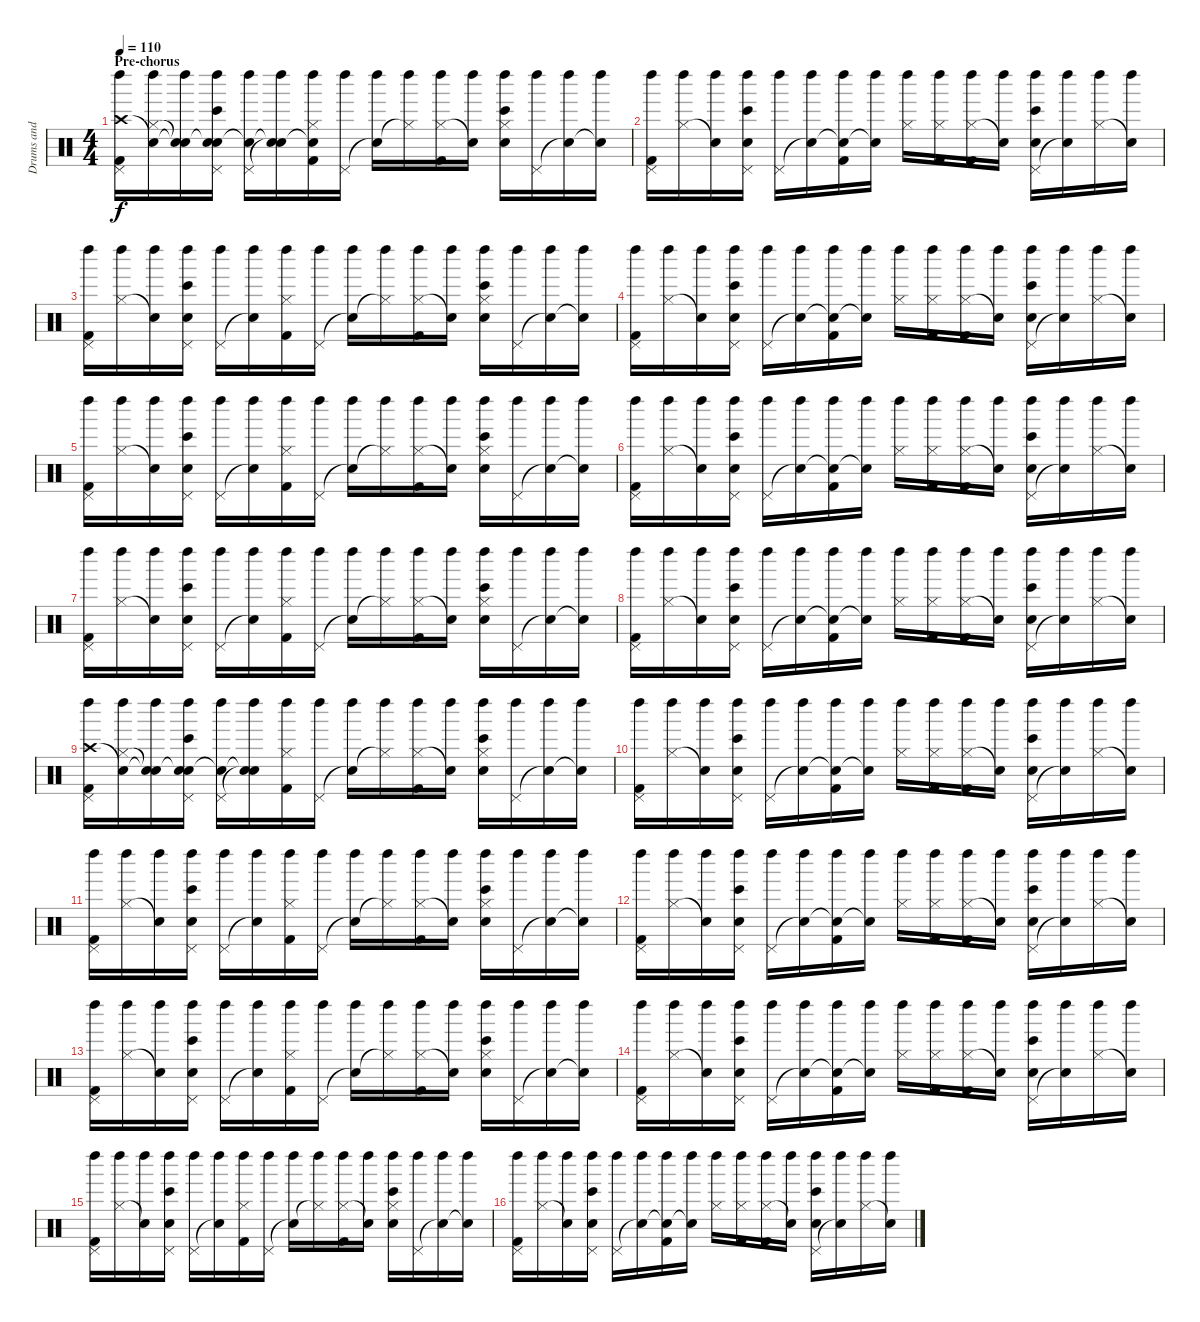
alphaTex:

\track ("Drums and sampler(Rob Bourdon and Joe)" "Drums and ") {instrument percussion}
\staff {score}
\articulation defaults
\ts (4 4)
\section ("" "Pre-chorus")
\tempo 110
\clef neutral
\ks c
("Crash high (hit)" "Left Maraca (hit)" "Pedal Hi-Hat (hit)" "Kick (hit) 2").16{dy f} ("Snare (hit)"{t} "Left Maraca (hit)" "Hi-Hat (closed)").16 ("Snare (hit)"{t} "Left Maraca (hit)" "Snare (hit)"{t}).16 ("Snare (hit)"{t} "Left Maraca (hit)" "Pedal Hi-Hat (hit)" "Bongo High (hit)" "Electric Snare (hit)").16 ("Snare (hit)"{t} "Left Maraca (hit)" "Pedal Hi-Hat (hit)").16 ("Snare (hit)"{t} "Left Maraca (hit)" "Snare (hit)"{t}).16 ("Snare (hit)"{t} "Left Maraca (hit)" "Hi-Hat (closed)" "Kick (hit) 2").16 ("Left Maraca (hit)" "Pedal Hi-Hat (hit)").16 ("Left Maraca (hit)" "Snare (hit)"{t}).16 ("Left Maraca (hit)" "Hi-Hat (closed)"{t}).16 ("Left Maraca (hit)" "Hi-Hat (closed)" "Kick (hit) 2").16 ("Left Maraca (hit)" "Snare (hit)"{t}).16 ("Left Maraca (hit)" "Hi-Hat (closed)" "Bongo High (hit)" "Electric Snare (hit)").16 ("Left Maraca (hit)" "Pedal Hi-Hat (hit)").16 ("Left Maraca (hit)" "Snare (hit)"{t}).16 ("Left Maraca (hit)" "Snare (hit)"{t}).16 |
("Left Maraca (hit)" "Pedal Hi-Hat (hit)" "Kick (hit) 2").16 ("Left Maraca (hit)" "Hi-Hat (closed)").16 ("Left Maraca (hit)" "Snare (hit)"{t}).16 ("Left Maraca (hit)" "Pedal Hi-Hat (hit)" "Bongo High (hit)" "Electric Snare (hit)").16 ("Left Maraca (hit)" "Pedal Hi-Hat (hit)").16 ("Left Maraca (hit)" "Snare (hit)"{t}).16 ("Left Maraca (hit)" "Snare (hit)"{t} "Kick (hit) 2").16 ("Left Maraca (hit)" "Snare (hit)"{t}).16 ("Left Maraca (hit)" "Hi-Hat (closed)").16 ("Left Maraca (hit)" "Hi-Hat (closed)" "Kick (hit) 2").16 ("Left Maraca (hit)" "Hi-Hat (closed)" "Kick (hit) 2").16 ("Left Maraca (hit)" "Snare (hit)"{t}).16 ("Left Maraca (hit)" "Pedal Hi-Hat (hit)" "Bongo High (hit)" "Electric Snare (hit)").16 ("Left Maraca (hit)" "Snare (hit)"{t}).16 ("Left Maraca (hit)" "Hi-Hat (closed)").16 ("Left Maraca (hit)" "Snare (hit)"{t}).16 |
("Left Maraca (hit)" "Pedal Hi-Hat (hit)" "Kick (hit) 2").16 ("Left Maraca (hit)" "Hi-Hat (closed)").16 ("Left Maraca (hit)" "Snare (hit)"{t}).16 ("Left Maraca (hit)" "Pedal Hi-Hat (hit)" "Bongo High (hit)" "Electric Snare (hit)").16 ("Left Maraca (hit)" "Pedal Hi-Hat (hit)").16 ("Left Maraca (hit)" "Snare (hit)"{t}).16 ("Left Maraca (hit)" "Hi-Hat (closed)" "Kick (hit) 2").16 ("Left Maraca (hit)" "Pedal Hi-Hat (hit)").16 ("Left Maraca (hit)" "Snare (hit)"{t}).16 ("Left Maraca (hit)" "Hi-Hat (closed)"{t}).16 ("Left Maraca (hit)" "Hi-Hat (closed)" "Kick (hit) 2").16 ("Left Maraca (hit)" "Snare (hit)"{t}).16 ("Left Maraca (hit)" "Hi-Hat (closed)" "Bongo High (hit)" "Electric Snare (hit)").16 ("Left Maraca (hit)" "Pedal Hi-Hat (hit)").16 ("Left Maraca (hit)" "Snare (hit)"{t}).16 ("Left Maraca (hit)" "Snare (hit)"{t}).16 |
("Left Maraca (hit)" "Pedal Hi-Hat (hit)" "Kick (hit) 2").16 ("Left Maraca (hit)" "Hi-Hat (closed)").16 ("Left Maraca (hit)" "Snare (hit)"{t}).16 ("Left Maraca (hit)" "Pedal Hi-Hat (hit)" "Bongo High (hit)" "Electric Snare (hit)").16 ("Left Maraca (hit)" "Pedal Hi-Hat (hit)").16 ("Left Maraca (hit)" "Snare (hit)"{t}).16 ("Left Maraca (hit)" "Snare (hit)"{t} "Kick (hit) 2").16 ("Left Maraca (hit)" "Snare (hit)"{t}).16 ("Left Maraca (hit)" "Hi-Hat (closed)").16 ("Left Maraca (hit)" "Hi-Hat (closed)" "Kick (hit) 2").16 ("Left Maraca (hit)" "Hi-Hat (closed)" "Kick (hit) 2").16 ("Left Maraca (hit)" "Snare (hit)"{t}).16 ("Left Maraca (hit)" "Pedal Hi-Hat (hit)" "Bongo High (hit)" "Electric Snare (hit)").16 ("Left Maraca (hit)" "Snare (hit)"{t}).16 ("Left Maraca (hit)" "Hi-Hat (closed)").16 ("Left Maraca (hit)" "Snare (hit)"{t}).16 |
("Left Maraca (hit)" "Pedal Hi-Hat (hit)" "Kick (hit) 2").16 ("Left Maraca (hit)" "Hi-Hat (closed)").16 ("Left Maraca (hit)" "Snare (hit)"{t}).16 ("Left Maraca (hit)" "Pedal Hi-Hat (hit)" "Bongo High (hit)" "Electric Snare (hit)").16 ("Left Maraca (hit)" "Pedal Hi-Hat (hit)").16 ("Left Maraca (hit)" "Snare (hit)"{t}).16 ("Left Maraca (hit)" "Hi-Hat (closed)" "Kick (hit) 2").16 ("Left Maraca (hit)" "Pedal Hi-Hat (hit)").16 ("Left Maraca (hit)" "Snare (hit)"{t}).16 ("Left Maraca (hit)" "Hi-Hat (closed)"{t}).16 ("Left Maraca (hit)" "Hi-Hat (closed)" "Kick (hit) 2").16 ("Left Maraca (hit)" "Snare (hit)"{t}).16 ("Left Maraca (hit)" "Hi-Hat (closed)" "Bongo High (hit)" "Electric Snare (hit)").16 ("Left Maraca (hit)" "Pedal Hi-Hat (hit)").16 ("Left Maraca (hit)" "Snare (hit)"{t}).16 ("Left Maraca (hit)" "Snare (hit)"{t}).16 |
("Left Maraca (hit)" "Pedal Hi-Hat (hit)" "Kick (hit) 2").16 ("Left Maraca (hit)" "Hi-Hat (closed)").16 ("Left Maraca (hit)" "Snare (hit)"{t}).16 ("Left Maraca (hit)" "Pedal Hi-Hat (hit)" "Bongo High (hit)" "Electric Snare (hit)").16 ("Left Maraca (hit)" "Pedal Hi-Hat (hit)").16 ("Left Maraca (hit)" "Snare (hit)"{t}).16 ("Left Maraca (hit)" "Snare (hit)"{t} "Kick (hit) 2").16 ("Left Maraca (hit)" "Snare (hit)"{t}).16 ("Left Maraca (hit)" "Hi-Hat (closed)").16 ("Left Maraca (hit)" "Hi-Hat (closed)" "Kick (hit) 2").16 ("Left Maraca (hit)" "Hi-Hat (closed)" "Kick (hit) 2").16 ("Left Maraca (hit)" "Snare (hit)"{t}).16 ("Left Maraca (hit)" "Pedal Hi-Hat (hit)" "Bongo High (hit)" "Electric Snare (hit)").16 ("Left Maraca (hit)" "Snare (hit)"{t}).16 ("Left Maraca (hit)" "Hi-Hat (closed)").16 ("Left Maraca (hit)" "Snare (hit)"{t}).16 |
("Left Maraca (hit)" "Pedal Hi-Hat (hit)" "Kick (hit) 2").16 ("Left Maraca (hit)" "Hi-Hat (closed)").16 ("Left Maraca (hit)" "Snare (hit)"{t}).16 ("Left Maraca (hit)" "Pedal Hi-Hat (hit)" "Bongo High (hit)" "Electric Snare (hit)").16 ("Left Maraca (hit)" "Pedal Hi-Hat (hit)").16 ("Left Maraca (hit)" "Snare (hit)"{t}).16 ("Left Maraca (hit)" "Hi-Hat (closed)" "Kick (hit) 2").16 ("Left Maraca (hit)" "Pedal Hi-Hat (hit)").16 ("Left Maraca (hit)" "Snare (hit)"{t}).16 ("Left Maraca (hit)" "Hi-Hat (closed)"{t}).16 ("Left Maraca (hit)" "Hi-Hat (closed)" "Kick (hit) 2").16 ("Left Maraca (hit)" "Snare (hit)"{t}).16 ("Left Maraca (hit)" "Hi-Hat (closed)" "Bongo High (hit)" "Electric Snare (hit)").16 ("Left Maraca (hit)" "Pedal Hi-Hat (hit)").16 ("Left Maraca (hit)" "Snare (hit)"{t}).16 ("Left Maraca (hit)" "Snare (hit)"{t}).16 |
("Left Maraca (hit)" "Pedal Hi-Hat (hit)" "Kick (hit) 2").16 ("Left Maraca (hit)" "Hi-Hat (closed)").16 ("Left Maraca (hit)" "Snare (hit)"{t}).16 ("Left Maraca (hit)" "Pedal Hi-Hat (hit)" "Bongo High (hit)" "Electric Snare (hit)").16 ("Left Maraca (hit)" "Pedal Hi-Hat (hit)").16 ("Left Maraca (hit)" "Snare (hit)"{t}).16 ("Left Maraca (hit)" "Snare (hit)"{t} "Kick (hit) 2").16 ("Left Maraca (hit)" "Snare (hit)"{t}).16 ("Left Maraca (hit)" "Hi-Hat (closed)").16 ("Left Maraca (hit)" "Hi-Hat (closed)" "Kick (hit) 2").16 ("Left Maraca (hit)" "Hi-Hat (closed)" "Kick (hit) 2").16 ("Left Maraca (hit)" "Snare (hit)"{t}).16 ("Left Maraca (hit)" "Pedal Hi-Hat (hit)" "Bongo High (hit)" "Electric Snare (hit)").16 ("Left Maraca (hit)" "Snare (hit)"{t}).16 ("Left Maraca (hit)" "Hi-Hat (closed)").16 ("Left Maraca (hit)" "Snare (hit)"{t}).16 |
("Crash high (hit)" "Left Maraca (hit)" "Pedal Hi-Hat (hit)" "Kick (hit) 2").16 ("Snare (hit)"{t} "Left Maraca (hit)" "Hi-Hat (closed)").16 ("Snare (hit)"{t} "Left Maraca (hit)" "Snare (hit)"{t}).16 ("Snare (hit)"{t} "Left Maraca (hit)" "Pedal Hi-Hat (hit)" "Bongo High (hit)" "Electric Snare (hit)").16 ("Snare (hit)"{t} "Left Maraca (hit)" "Pedal Hi-Hat (hit)").16 ("Snare (hit)"{t} "Left Maraca (hit)" "Snare (hit)"{t}).16 ("Left Maraca (hit)" "Hi-Hat (closed)" "Kick (hit) 2").16 ("Left Maraca (hit)" "Pedal Hi-Hat (hit)").16 ("Left Maraca (hit)" "Snare (hit)"{t}).16 ("Left Maraca (hit)" "Hi-Hat (closed)"{t}).16 ("Left Maraca (hit)" "Hi-Hat (closed)" "Kick (hit) 2").16 ("Left Maraca (hit)" "Snare (hit)"{t}).16 ("Left Maraca (hit)" "Hi-Hat (closed)" "Bongo High (hit)" "Electric Snare (hit)").16 ("Left Maraca (hit)" "Pedal Hi-Hat (hit)").16 ("Left Maraca (hit)" "Snare (hit)"{t}).16 ("Left Maraca (hit)" "Snare (hit)"{t}).16 |
("Left Maraca (hit)" "Pedal Hi-Hat (hit)" "Kick (hit) 2").16 ("Left Maraca (hit)" "Hi-Hat (closed)").16 ("Left Maraca (hit)" "Snare (hit)"{t}).16 ("Left Maraca (hit)" "Pedal Hi-Hat (hit)" "Bongo High (hit)" "Electric Snare (hit)").16 ("Left Maraca (hit)" "Pedal Hi-Hat (hit)").16 ("Left Maraca (hit)" "Snare (hit)"{t}).16 ("Left Maraca (hit)" "Snare (hit)"{t} "Kick (hit) 2").16 ("Left Maraca (hit)" "Snare (hit)"{t}).16 ("Left Maraca (hit)" "Hi-Hat (closed)").16 ("Left Maraca (hit)" "Hi-Hat (closed)" "Kick (hit) 2").16 ("Left Maraca (hit)" "Hi-Hat (closed)" "Kick (hit) 2").16 ("Left Maraca (hit)" "Snare (hit)"{t}).16 ("Left Maraca (hit)" "Pedal Hi-Hat (hit)" "Bongo High (hit)" "Electric Snare (hit)").16 ("Left Maraca (hit)" "Snare (hit)"{t}).16 ("Left Maraca (hit)" "Hi-Hat (closed)").16 ("Left Maraca (hit)" "Snare (hit)"{t}).16 |
("Left Maraca (hit)" "Pedal Hi-Hat (hit)" "Kick (hit) 2").16 ("Left Maraca (hit)" "Hi-Hat (closed)").16 ("Left Maraca (hit)" "Snare (hit)"{t}).16 ("Left Maraca (hit)" "Pedal Hi-Hat (hit)" "Bongo High (hit)" "Electric Snare (hit)").16 ("Left Maraca (hit)" "Pedal Hi-Hat (hit)").16 ("Left Maraca (hit)" "Snare (hit)"{t}).16 ("Left Maraca (hit)" "Hi-Hat (closed)" "Kick (hit) 2").16 ("Left Maraca (hit)" "Pedal Hi-Hat (hit)").16 ("Left Maraca (hit)" "Snare (hit)"{t}).16 ("Left Maraca (hit)" "Hi-Hat (closed)"{t}).16 ("Left Maraca (hit)" "Hi-Hat (closed)" "Kick (hit) 2").16 ("Left Maraca (hit)" "Snare (hit)"{t}).16 ("Left Maraca (hit)" "Hi-Hat (closed)" "Bongo High (hit)" "Electric Snare (hit)").16 ("Left Maraca (hit)" "Pedal Hi-Hat (hit)").16 ("Left Maraca (hit)" "Snare (hit)"{t}).16 ("Left Maraca (hit)" "Snare (hit)"{t}).16 |
("Left Maraca (hit)" "Pedal Hi-Hat (hit)" "Kick (hit) 2").16 ("Left Maraca (hit)" "Hi-Hat (closed)").16 ("Left Maraca (hit)" "Snare (hit)"{t}).16 ("Left Maraca (hit)" "Pedal Hi-Hat (hit)" "Bongo High (hit)" "Electric Snare (hit)").16 ("Left Maraca (hit)" "Pedal Hi-Hat (hit)").16 ("Left Maraca (hit)" "Snare (hit)"{t}).16 ("Left Maraca (hit)" "Snare (hit)"{t} "Kick (hit) 2").16 ("Left Maraca (hit)" "Snare (hit)"{t}).16 ("Left Maraca (hit)" "Hi-Hat (closed)").16 ("Left Maraca (hit)" "Hi-Hat (closed)" "Kick (hit) 2").16 ("Left Maraca (hit)" "Hi-Hat (closed)" "Kick (hit) 2").16 ("Left Maraca (hit)" "Snare (hit)"{t}).16 ("Left Maraca (hit)" "Pedal Hi-Hat (hit)" "Bongo High (hit)" "Electric Snare (hit)").16 ("Left Maraca (hit)" "Snare (hit)"{t}).16 ("Left Maraca (hit)" "Hi-Hat (closed)").16 ("Left Maraca (hit)" "Snare (hit)"{t}).16 |
("Left Maraca (hit)" "Pedal Hi-Hat (hit)" "Kick (hit) 2").16 ("Left Maraca (hit)" "Hi-Hat (closed)").16 ("Left Maraca (hit)" "Snare (hit)"{t}).16 ("Left Maraca (hit)" "Pedal Hi-Hat (hit)" "Bongo High (hit)" "Electric Snare (hit)").16 ("Left Maraca (hit)" "Pedal Hi-Hat (hit)").16 ("Left Maraca (hit)" "Snare (hit)"{t}).16 ("Left Maraca (hit)" "Hi-Hat (closed)" "Kick (hit) 2").16 ("Left Maraca (hit)" "Pedal Hi-Hat (hit)").16 ("Left Maraca (hit)" "Snare (hit)"{t}).16 ("Left Maraca (hit)" "Hi-Hat (closed)"{t}).16 ("Left Maraca (hit)" "Hi-Hat (closed)" "Kick (hit) 2").16 ("Left Maraca (hit)" "Snare (hit)"{t}).16 ("Left Maraca (hit)" "Hi-Hat (closed)" "Bongo High (hit)" "Electric Snare (hit)").16 ("Left Maraca (hit)" "Pedal Hi-Hat (hit)").16 ("Left Maraca (hit)" "Snare (hit)"{t}).16 ("Left Maraca (hit)" "Snare (hit)"{t}).16 |
("Left Maraca (hit)" "Pedal Hi-Hat (hit)" "Kick (hit) 2").16 ("Left Maraca (hit)" "Hi-Hat (closed)").16 ("Left Maraca (hit)" "Snare (hit)"{t}).16 ("Left Maraca (hit)" "Pedal Hi-Hat (hit)" "Bongo High (hit)" "Electric Snare (hit)").16 ("Left Maraca (hit)" "Pedal Hi-Hat (hit)").16 ("Left Maraca (hit)" "Snare (hit)"{t}).16 ("Left Maraca (hit)" "Snare (hit)"{t} "Kick (hit) 2").16 ("Left Maraca (hit)" "Snare (hit)"{t}).16 ("Left Maraca (hit)" "Hi-Hat (closed)").16 ("Left Maraca (hit)" "Hi-Hat (closed)" "Kick (hit) 2").16 ("Left Maraca (hit)" "Hi-Hat (closed)" "Kick (hit) 2").16 ("Left Maraca (hit)" "Snare (hit)"{t}).16 ("Left Maraca (hit)" "Pedal Hi-Hat (hit)" "Bongo High (hit)" "Electric Snare (hit)").16 ("Left Maraca (hit)" "Snare (hit)"{t}).16 ("Left Maraca (hit)" "Hi-Hat (closed)").16 ("Left Maraca (hit)" "Snare (hit)"{t}).16 |
("Left Maraca (hit)" "Pedal Hi-Hat (hit)" "Kick (hit) 2").16 ("Left Maraca (hit)" "Hi-Hat (closed)").16 ("Left Maraca (hit)" "Snare (hit)"{t}).16 ("Left Maraca (hit)" "Pedal Hi-Hat (hit)" "Bongo High (hit)" "Electric Snare (hit)").16 ("Left Maraca (hit)" "Pedal Hi-Hat (hit)").16 ("Left Maraca (hit)" "Snare (hit)"{t}).16 ("Left Maraca (hit)" "Hi-Hat (closed)" "Kick (hit) 2").16 ("Left Maraca (hit)" "Pedal Hi-Hat (hit)").16 ("Left Maraca (hit)" "Snare (hit)"{t}).16 ("Left Maraca (hit)" "Hi-Hat (closed)"{t}).16 ("Left Maraca (hit)" "Hi-Hat (closed)" "Kick (hit) 2").16 ("Left Maraca (hit)" "Snare (hit)"{t}).16 ("Left Maraca (hit)" "Hi-Hat (closed)" "Bongo High (hit)" "Electric Snare (hit)").16 ("Left Maraca (hit)" "Pedal Hi-Hat (hit)").16 ("Left Maraca (hit)" "Snare (hit)"{t}).16 ("Left Maraca (hit)" "Snare (hit)"{t}).16 |
("Left Maraca (hit)" "Pedal Hi-Hat (hit)" "Kick (hit) 2").16 ("Left Maraca (hit)" "Hi-Hat (closed)").16 ("Left Maraca (hit)" "Snare (hit)"{t}).16 ("Left Maraca (hit)" "Pedal Hi-Hat (hit)" "Bongo High (hit)" "Electric Snare (hit)").16 ("Left Maraca (hit)" "Pedal Hi-Hat (hit)").16 ("Left Maraca (hit)" "Snare (hit)"{t}).16 ("Left Maraca (hit)" "Snare (hit)"{t} "Kick (hit) 2").16 ("Left Maraca (hit)" "Snare (hit)"{t}).16 ("Left Maraca (hit)" "Hi-Hat (closed)").16 ("Left Maraca (hit)" "Hi-Hat (closed)" "Kick (hit) 2").16 ("Left Maraca (hit)" "Hi-Hat (closed)" "Kick (hit) 2").16 ("Left Maraca (hit)" "Snare (hit)"{t}).16 ("Left Maraca (hit)" "Pedal Hi-Hat (hit)" "Bongo High (hit)" "Electric Snare (hit)").16 ("Left Maraca (hit)" "Snare (hit)"{t}).16 ("Left Maraca (hit)" "Hi-Hat (closed)").16 ("Left Maraca (hit)" "Snare (hit)"{t}).16
